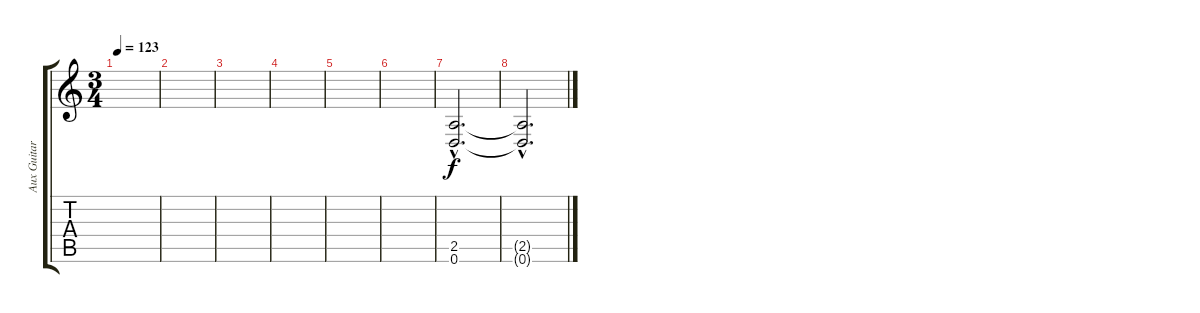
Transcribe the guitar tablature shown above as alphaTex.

\track ("Aux Guitar" "Aux Guitar") {instrument distortionguitar}
\staff {score tabs}
\tuning (D4 A3 F3 C3 G2 D2) {hide}
\ts (3 4)
\tempo 123
\clef g2
\ks c
|
|
|
|
|
|
(2.5{hac} 0.6{hac}).2{d} |
(2.5{hac t} 0.6{hac t}).2{d}
